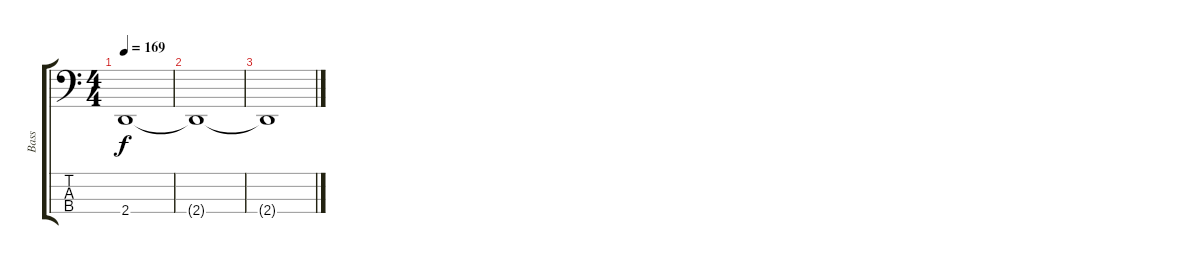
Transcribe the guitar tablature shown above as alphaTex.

\track ("Bass" "Bass") {instrument electricbasspick}
\staff {score tabs}
\tuning (F2 C2 G1 C1) {hide}
\ts (4 4)
\tempo 169
\clef f4
\ks c
2.4{t}.1{dy f} |
2.4{t}.1 |
2.4{t}.1
